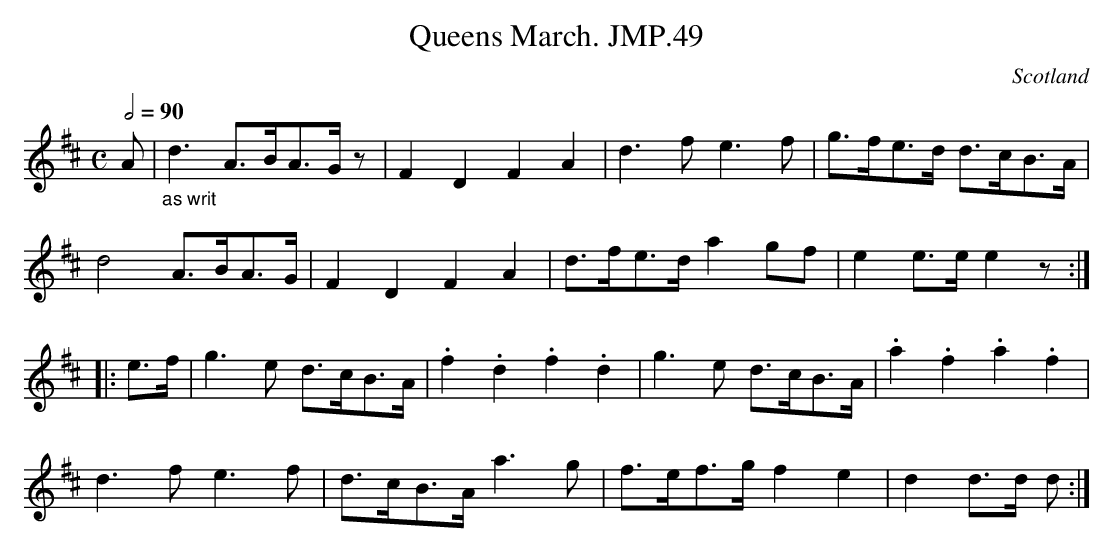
X:1
T:Queens March. JMP.49
M:C
L:1/8
Q:1/2=90
O:Scotland
notC:"54"
K:D major
A | "_as writ"d3 A>BA>G z | F2D2F2A2 | d3f e3 f | g>fe>d d>cB>A |!
d4 A>BA>G | F2D2F2A2 | d>fe>d a2 gf | e2 e>e e2 z :|!
|:e>f | g3 e d>cB>A | .f2 .d2 .f2 .d2 | g3 e d>cB>A | .a2 .f2 .a2 .f2 |!
d3f e3 f |  d>cB>A a3g | f>ef>g f2 e2 | d2 d>d d :|
